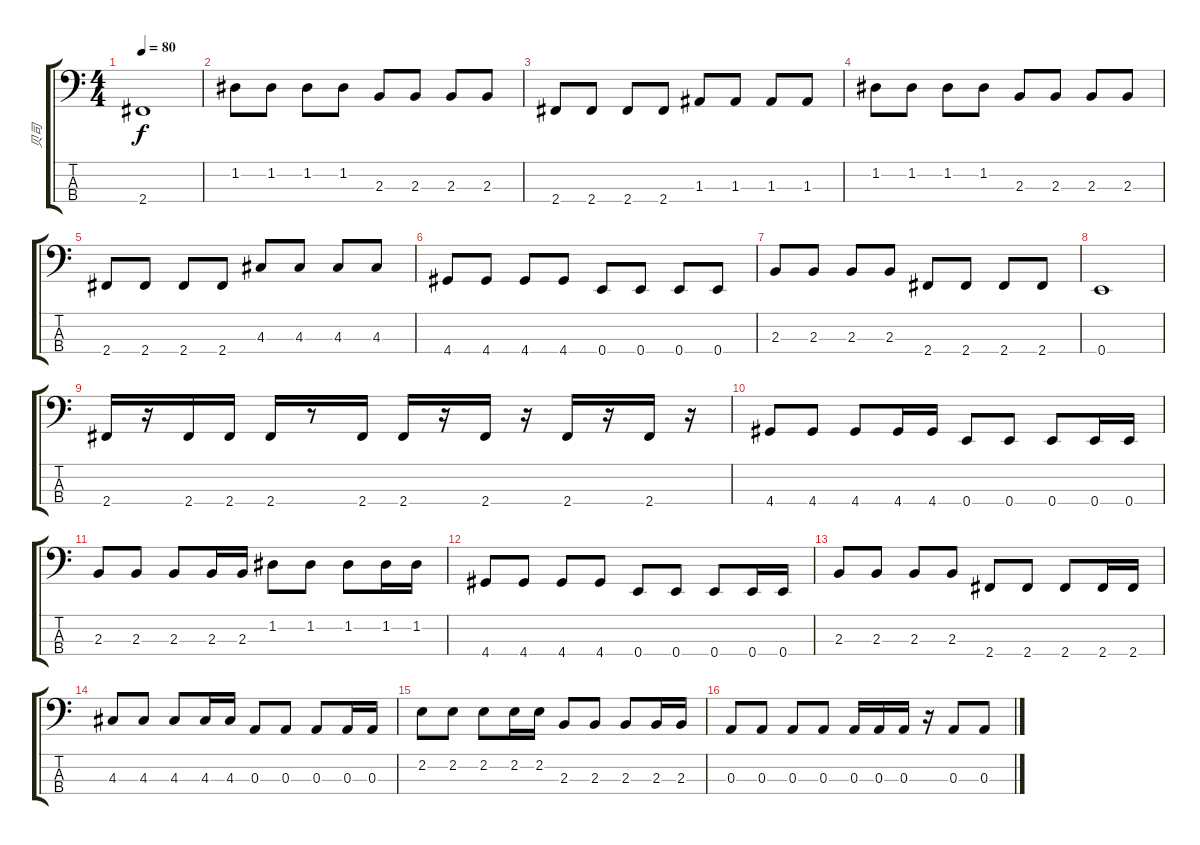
\track ("贝司" "贝司") {instrument fretlessbass}
\staff {score tabs}
\tuning (G2 D2 A1 E1) {hide}
\ts (4 4)
\tempo 80
\clef f4
\ks c
2.4.1{dy f} |
1.2.8 1.2.8 1.2.8 1.2.8 2.3.8 2.3.8 2.3.8 2.3.8 |
2.4.8 2.4.8 2.4.8 2.4.8 1.3.8 1.3.8 1.3.8 1.3.8 |
1.2.8 1.2.8 1.2.8 1.2.8 2.3.8 2.3.8 2.3.8 2.3.8 |
2.4.8 2.4.8 2.4.8 2.4.8 4.3.8 4.3.8 4.3.8 4.3.8 |
4.4.8 4.4.8 4.4.8 4.4.8 0.4.8 0.4.8 0.4.8 0.4.8 |
2.3.8 2.3.8 2.3.8 2.3.8 2.4.8 2.4.8 2.4.8 2.4.8 |
0.4.1 |
2.4.16 r.16 2.4.16 2.4.16 2.4.16 r.8 2.4.16 2.4.16 r.16 2.4.16 r.16 2.4.16 r.16 2.4.16 r.16 |
4.4.8 4.4.8 4.4.8 4.4.16 4.4.16 0.4.8 0.4.8 0.4.8 0.4.16 0.4.16 |
2.3.8 2.3.8 2.3.8 2.3.16 2.3.16 1.2.8 1.2.8 1.2.8 1.2.16 1.2.16 |
4.4.8 4.4.8 4.4.8 4.4.8 0.4.8 0.4.8 0.4.8 0.4.16 0.4.16 |
2.3.8 2.3.8 2.3.8 2.3.8 2.4.8 2.4.8 2.4.8 2.4.16 2.4.16 |
4.3.8 4.3.8 4.3.8 4.3.16 4.3.16 0.3.8 0.3.8 0.3.8 0.3.16 0.3.16 |
2.2.8 2.2.8 2.2.8 2.2.16 2.2.16 2.3.8 2.3.8 2.3.8 2.3.16 2.3.16 |
0.3.8 0.3.8 0.3.8 0.3.8 0.3.16 0.3.16 0.3.16 r.16 0.3.8 0.3.8
